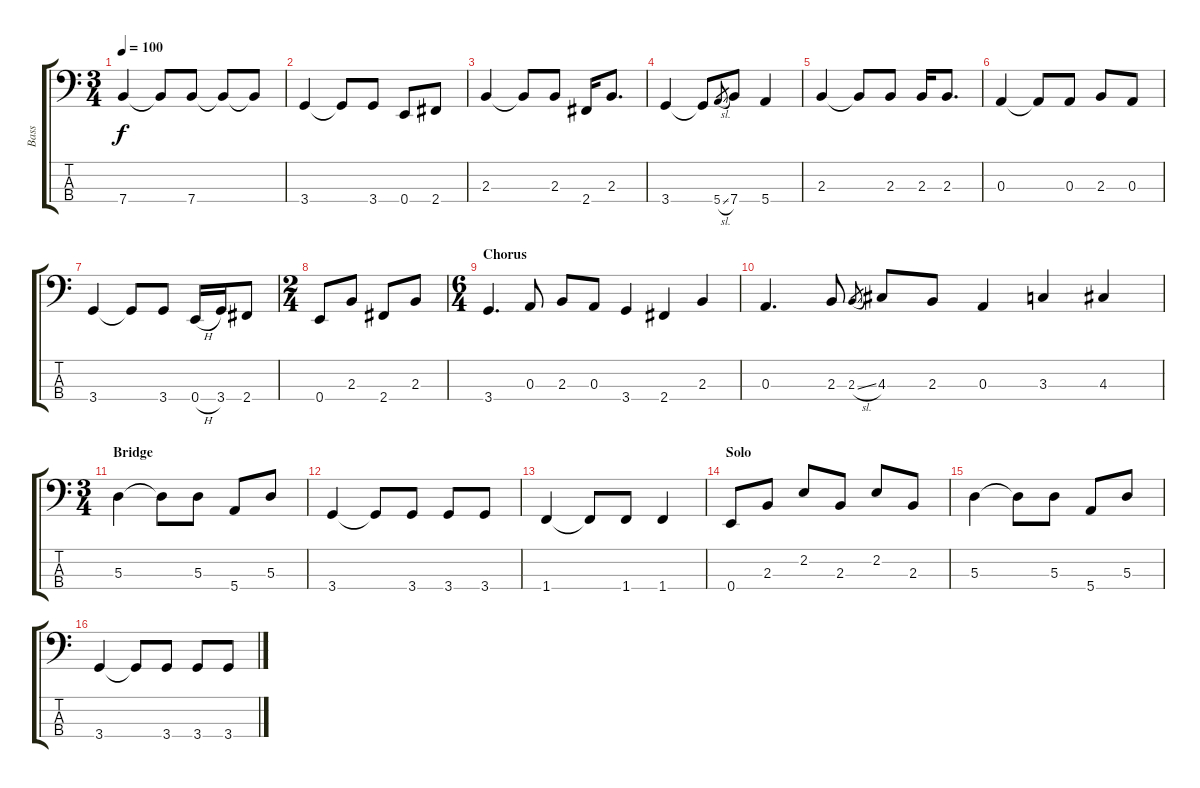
\track ("Bass" "Bass") {instrument electricbassfinger}
\staff {score tabs}
\tuning (G2 D2 A1 E1) {hide}
\ts (3 4)
\tempo 100
\clef f4
\ks c
7.4.4{dy f} 7.4{t}.8 7.4.8 7.4{t}.8 7.4{t}.8 |
3.4.4 3.4{t}.8 3.4.8 0.4.8 2.4.8 |
2.3.4 2.3{t}.8 2.3.8 2.4.16 2.3.8{d} |
3.4.4 3.4{t}.8 5.4{sl}.8{gr} 7.4.8 5.4.4 |
2.3.4 2.3{t}.8 2.3.8 2.3.16 2.3.8{d} |
0.3.4 0.3{t}.8 0.3.8 2.3.8 0.3.8 |
3.4.4 3.4{t}.8 3.4.8 0.4{h}.16 3.4.16 2.4.8 |
\ts (2 4)
0.4.8 2.3.8 2.4.8 2.3.8 |
\ts (6 4)
\section ("" "Chorus")
3.4.4{d} 0.3.8 2.3.8 0.3.8 3.4.4 2.4.4 2.3.4 |
0.3.4{d} 2.3.8 2.3{sl}.8{gr} 4.3.8 2.3.8 0.3.4 3.3.4 4.3.4 |
\ts (3 4)
\section ("" "Bridge")
5.3.4 5.3{t}.8 5.3.8 5.4.8 5.3.8 |
3.4.4 3.4{t}.8 3.4.8 3.4.8 3.4.8 |
1.4.4 1.4{t}.8 1.4.8 1.4.4 |
\section ("" "Solo")
0.4.8 2.3.8 2.2.8 2.3.8 2.2.8 2.3.8 |
5.3.4 5.3{t}.8 5.3.8 5.4.8 5.3.8 |
3.4.4 3.4{t}.8 3.4.8 3.4.8 3.4.8
